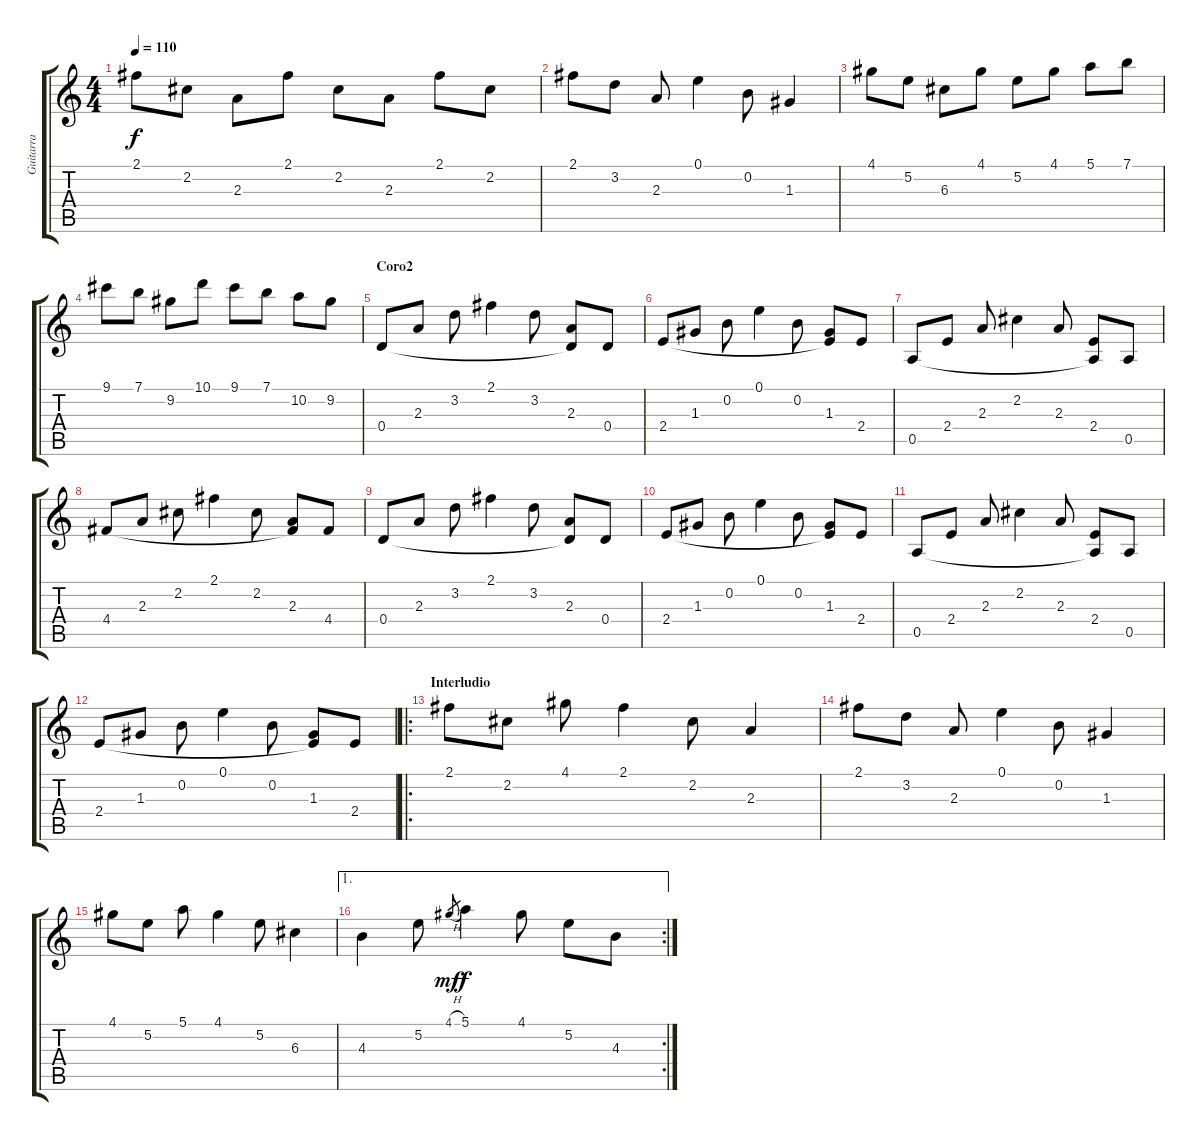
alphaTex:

\track ("Guitarra" "Guitarra") {instrument acousticguitarsteel}
\staff {score tabs}
\tuning (E4 B3 G3 D3 A2 E2) {hide}
\ts (4 4)
\tempo 110
\clef g2
\ks c
2.1.8{dy f} 2.2.8 2.3.8 2.1.8 2.2.8 2.3.8 2.1.8 2.2.8 |
2.1.8 3.2.8 2.3.8 0.1.4 0.2.8 1.3.4 |
4.1.8 5.2.8 6.3.8 4.1.8 5.2.8 4.1.8 5.1.8 7.1.8 |
9.1.8 7.1.8 9.2.8 10.1.8 9.1.8 7.1.8 10.2.8 9.2.8 |
\section ("" "Coro2")
0.4.8 2.3.8 3.2.8 2.1.4 3.2.8 (2.3 0.4{t}).8 0.4.8 |
2.4.8 1.3.8 0.2.8 0.1.4 0.2.8 (1.3 2.4{t}).8 2.4.8 |
0.5.8 2.4.8 2.3.8 2.2.4 2.3.8 (2.4 0.5{t}).8 0.5.8 |
4.4.8 2.3.8 2.2.8 2.1.4 2.2.8 (2.3 4.4{t}).8 4.4.8 |
0.4.8 2.3.8 3.2.8 2.1.4 3.2.8 (2.3 0.4{t}).8 0.4.8 |
2.4.8 1.3.8 0.2.8 0.1.4 0.2.8 (1.3 2.4{t}).8 2.4.8 |
0.5.8 2.4.8 2.3.8 2.2.4 2.3.8 (2.4 0.5{t}).8 0.5.8 |
2.4.8 1.3.8 0.2.8 0.1.4 0.2.8 (1.3 2.4{t}).8 2.4.8 |
\ro
\section ("" "Interludio")
2.1.8 2.2.8 4.1.8 2.1.4 2.2.8 2.3.4 |
2.1.8 3.2.8 2.3.8 0.1.4 0.2.8 1.3.4 |
4.1.8 5.2.8 5.1.8 4.1.4 5.2.8 6.3.4 |
\ae 1
\rc 2
4.3.4 5.2.8 4.1{h}.8{gr dy mf} 5.1.4{dy f} 4.1.8 5.2.8 4.3.8
